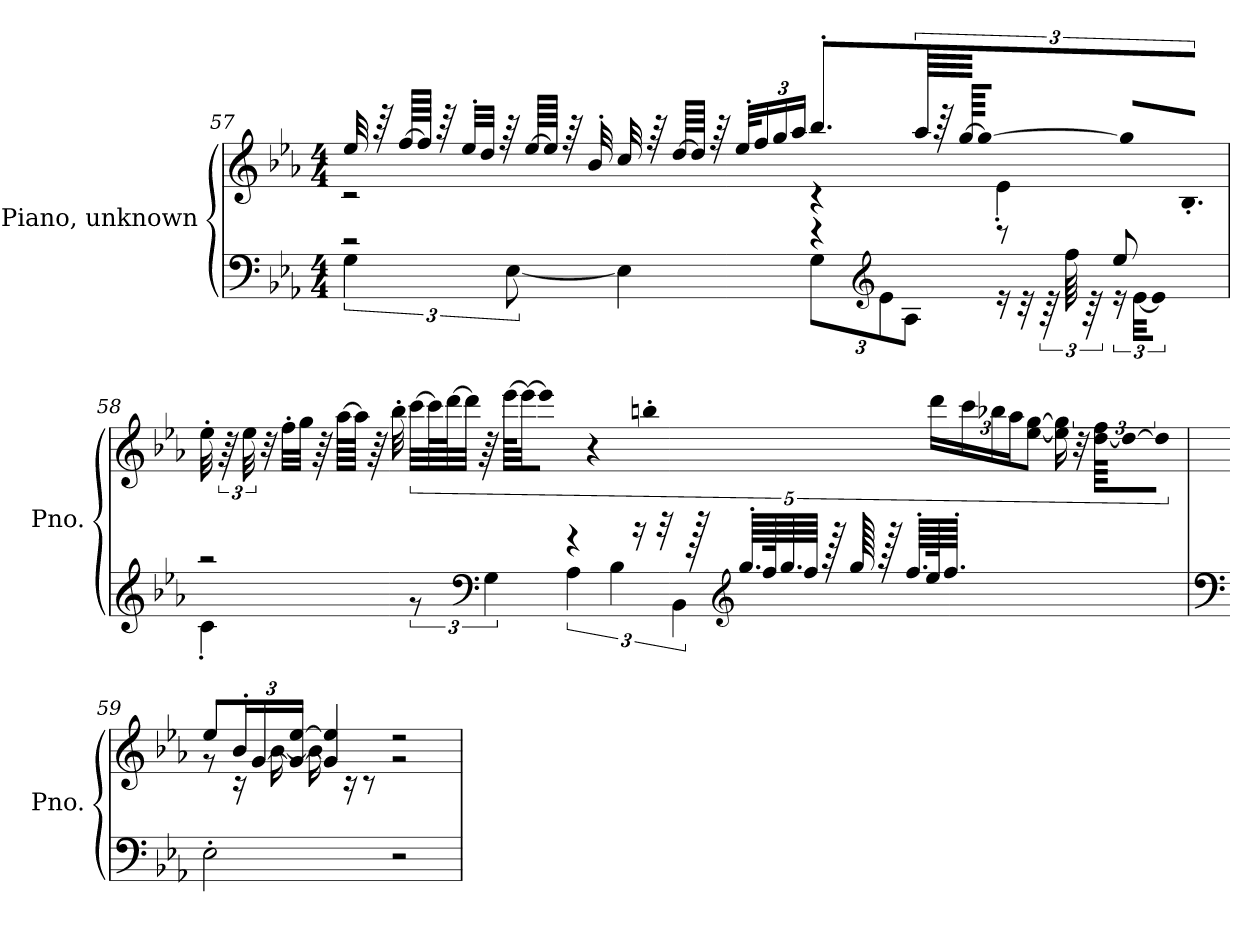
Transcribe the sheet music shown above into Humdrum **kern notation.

**kern	**kern
*part1	*part1
*staff2	*staff1
*I"Piano, unknown	*
*I'Pno.	*
!!LO:LB:g=z
*clefF4	*clefG2
*k[b-e-a-]	*k[b-e-a-]
*M4/4	*M4/4
=57	=57
*^	*^
2r	6G\	32ee-/	2r
.	.	64r	.
.	.	[64ff/LLLL	.
.	.	64ff/JJJJ]	.
.	.	64r	.
.	.	32ee-'/LLL	.
.	.	32dd/JJJ	.
.	.	64r	.
.	[12E-\	.	.
.	.	[64ee-/LLLL	.
.	.	64ee-/JJJJ]	.
.	.	64r	.
.	.	32b-'/	.
.	4E-\]	32cc/	.
.	.	64r	.
.	.	[64dd/LLLL	.
.	.	64dd/JJJJ]	.
.	.	64r	.
.	.	32ee-'/KLL	.
*	*	*Xbrackettup	*
.	.	24ff/	.
.	.	24gg/	.
.	.	24aa-/JJ	.
*	*Xbrackettup	*	*
4r	12G\L	8.bb-'/L	4r
*clefG2	*	*	*
.	12e-\	.	.
.	12A-\J	.	.
*	*	*brackettup	*
.	.	96aa-/Jkkk	.
.	.	96r	.
.	.	[96gg/KLLL	.
.	.	32gg/JJJ_	.
8r	16r	16gg/KL]	4e-'\
.	32r	8.B-'/J	.
*	*brackettup	*	*
.	96r	.	.
.	96ff\	.	.
.	96r	.	.
8ee-/	24r	.	.
.	[48e-\KLL	.	.
.	16e-\JJ]	.	.
*	*	*v	*v
!!LO:LB:g=z
=58	=58	=58
2r	4c'\	32ee-'\
.	.	96r
.	.	48ee-\
.	.	32r
.	.	32ff'\LLL
.	.	32gg\JJJ
.	.	64r
.	.	[64aa-\LLLL
.	.	64aa-\JJJJ]
.	.	64r
.	.	32bb-'\
.	12r	[40ccc\LLL
.	.	80ccc\L]
.	.	[80ddd\J
.	.	40ddd\JJJ]
.	.	80r
*clefF4	*	*
.	6G\	.
.	.	[80eee-\KLLL
.	.	40eee-\J_
.	.	16eee-\JJ]
.	.	32r
.	.	32bbn'\
*	*	*Xbrackettup
4r	6A-\	24ddd\LL
.	.	24ccc\
.	.	24bb-X\
.	.	24aa-\J
.	6B-\	[12ee-\ [12gg\J
16r	.	16ee-\] 16gg\]
*	*	*brackettup
32r	.	48r
.	6BB-\	[96dd\ 96ff\KLLL
128r	.	32dd\JJ_
*clefG2	*	*
64.gg'/LLLL	.	.
128ff/K	.	8dd\J]
64.gg/	.	.
64ff/JJJJ	.	.
128r	.	.
128gg/	.	.
128r	.	.
64.ff'/LLLL	.	.
128ee-/K	.	.
64.ff'/JJJJ	.	.
*v	*v	*
!!LO:LB:g=z
=59	=59
*clefF4	*
*	*^
2E-'\	8ee-/L	8r
*	*Xbrackettup	*
.	24b-'/L	16r
.	[24g/	.
.	.	[16b-\
.	24g/_ [24ee-/JJ	.
.	4g/] 4ee-/]	16b-\]
.	.	16r
.	.	8r
2r	2r	2r
*	*v	*v
=	=
*-	*-
